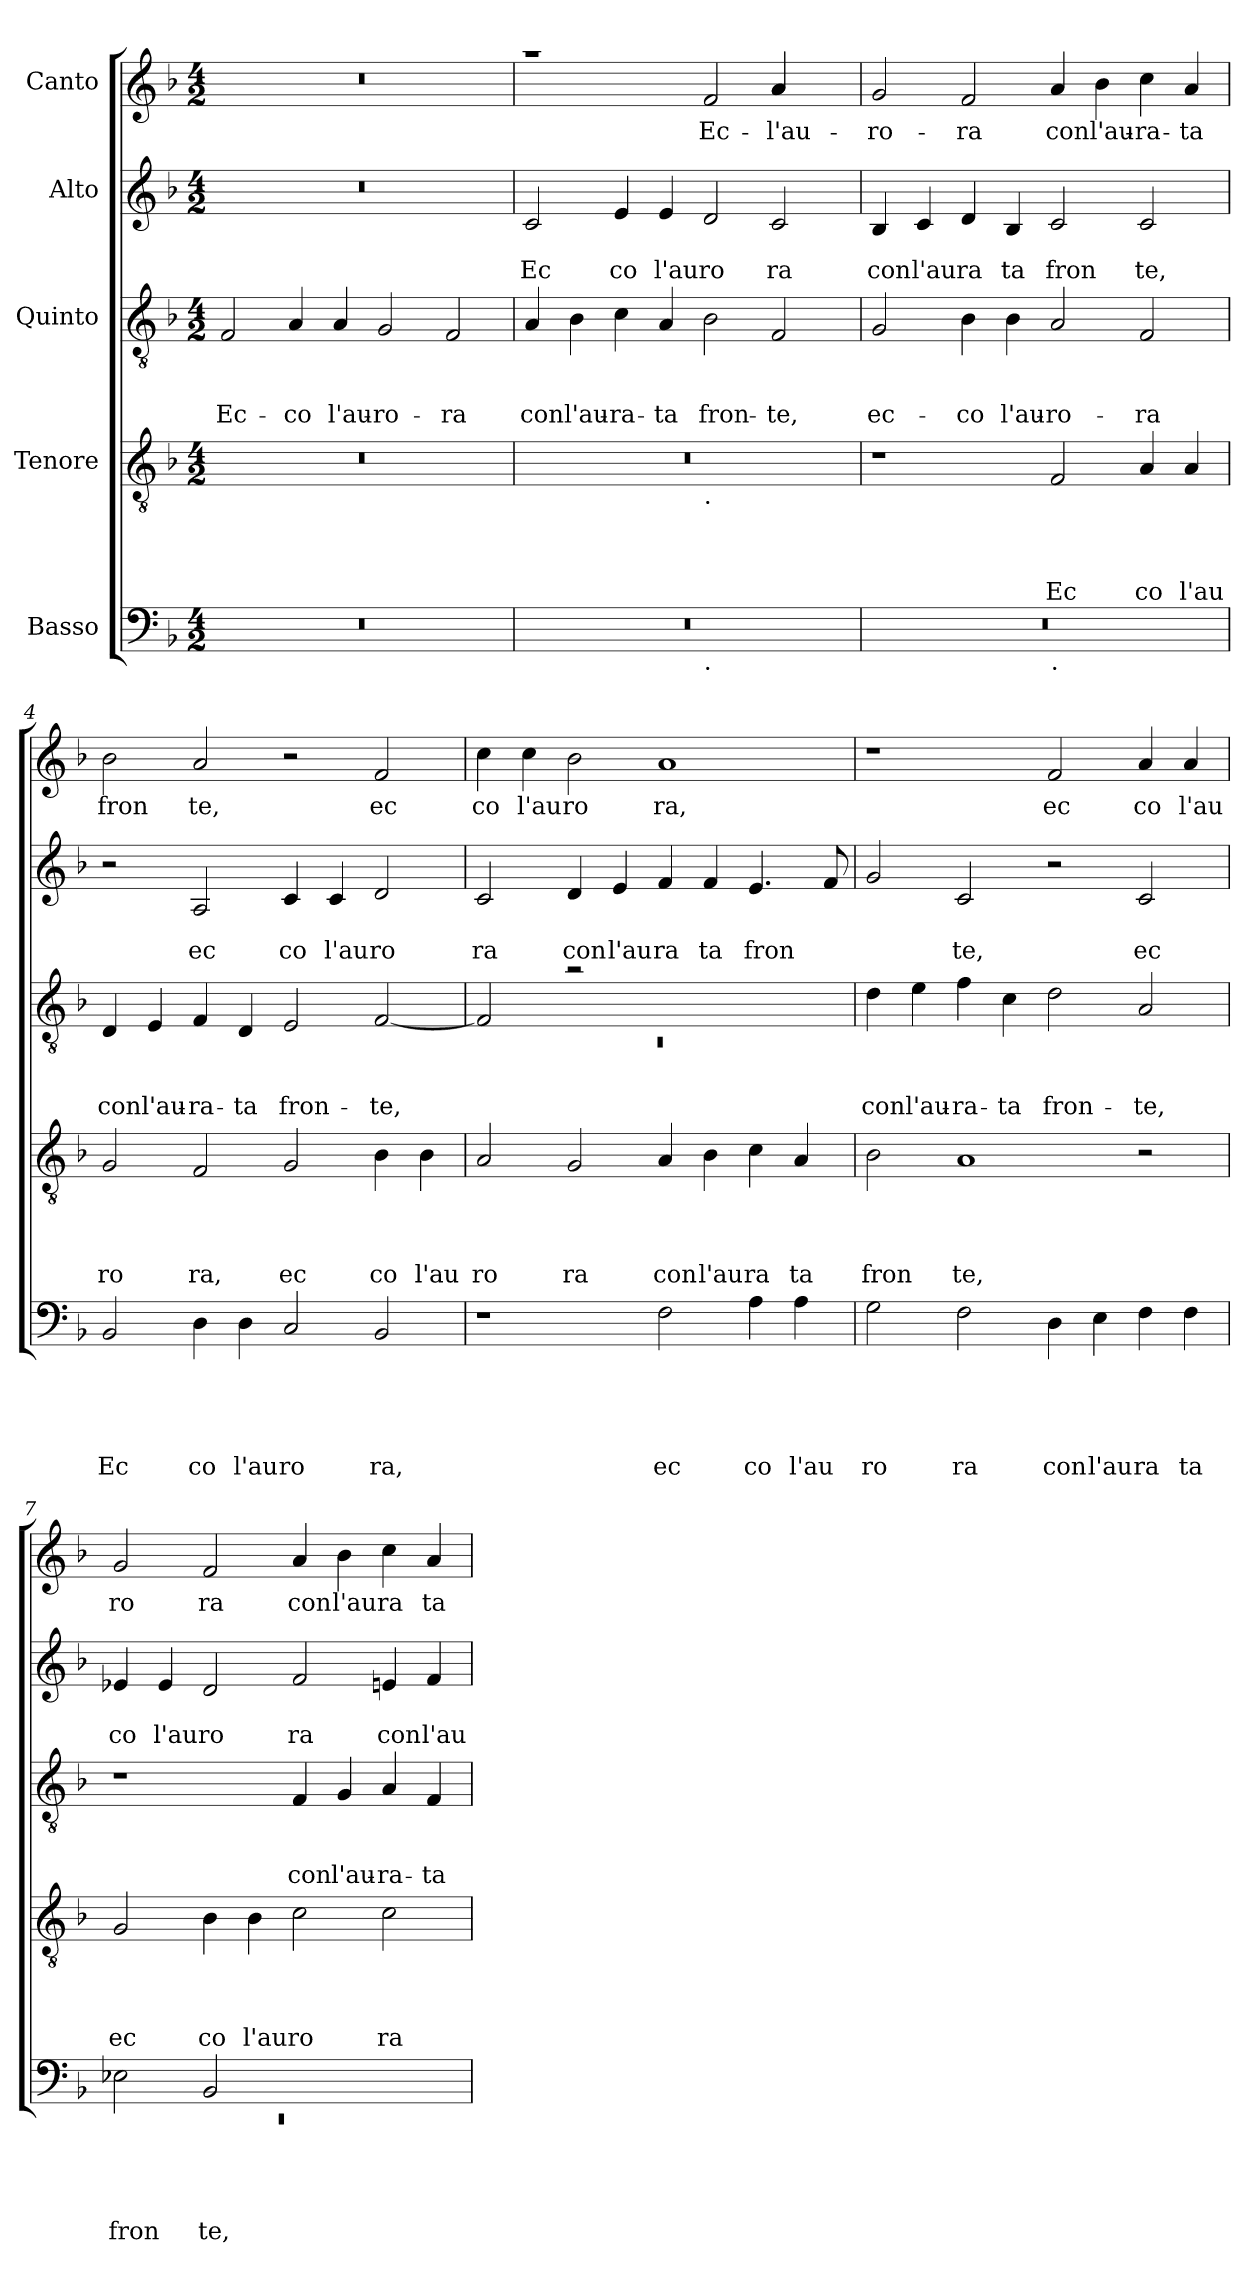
**kern	**text	**text	**text	**text	**text	**kern	**text	**text	**text	**text	**kern	**text	**text	**text	**kern	**text	**text	**kern	**text
*part5	*part5	*part5	*part5	*part5	*part5	*part4	*part4	*part4	*part4	*part4	*part3	*part3	*part3	*part3	*part2	*part2	*part2	*part1	*part1
*staff5	*staff5	*staff5	*staff5	*staff5	*staff5	*staff4	*staff4	*staff4	*staff4	*staff4	*staff3	*staff3	*staff3	*staff3	*staff2	*staff2	*staff2	*staff1	*staff1
*I"Basso	*	*	*	*	*	*I"Tenore	*	*	*	*	*I"Quinto	*	*	*	*I"Alto	*	*	*I"Canto	*
*clefF4	*	*	*	*	*	*clefGv2	*	*	*	*	*clefGv2	*	*	*	*clefG2	*	*	*clefG2	*
*k[b-]	*	*	*	*	*	*k[b-]	*	*	*	*	*k[b-]	*	*	*	*k[b-]	*	*	*k[b-]	*
*F:	*	*	*	*	*	*F:	*	*	*	*	*F:	*	*	*	*F:	*	*	*F:	*
*M4/2	*	*	*	*	*	*M4/2	*	*	*	*	*M4/2	*	*	*	*M4/2	*	*	*M4/2	*
=1	=1	=1	=1	=1	=1	=1	=1	=1	=1	=1	=1	=1	=1	=1	=1	=1	=1	=1	=1
!	!	!	!	!	!	!	!	!	!	!	!	!	!	!LO:LY:b	!	!	!	!	!
0r	.	.	.	.	.	0r	.	.	.	.	2F/	.	.	Ec-	0r	.	.	0r	.
!	!	!	!	!	!	!	!	!	!	!	!	!	!	!LO:LY:b	!	!	!	!	!
.	.	.	.	.	.	.	.	.	.	.	4A/	.	.	-co	.	.	.	.	.
!	!	!	!	!	!	!	!	!	!	!	!	!	!	!LO:LY:b	!	!	!	!	!
.	.	.	.	.	.	.	.	.	.	.	4A/	.	.	l'au-	.	.	.	.	.
!	!	!	!	!	!	!	!	!	!	!	!	!	!	!LO:LY:b	!	!	!	!	!
.	.	.	.	.	.	.	.	.	.	.	2G/	.	.	-ro-	.	.	.	.	.
!	!	!	!	!	!	!	!	!	!	!	!	!	!	!LO:LY:b	!	!	!	!	!
.	.	.	.	.	.	.	.	.	.	.	2F/	.	.	-ra	.	.	.	.	.
=2	=2	=2	=2	=2	=2	=2	=2	=2	=2	=2	=2	=2	=2	=2	=2	=2	=2	=2	=2
!	!	!	!	!	!	!	!	!	!	!	!	!	!	!LO:LY:b	!	!	!LO:LY:b	!	!
*^	*	*	*	*	*	*^	*	*	*	*	*	*	*	*	*	*	*	*^	*
0r	1ryy	.	.	.	.	.	0r	1ryy	.	.	.	.	4A/	.	.	con	2c/	.	Ec	1raa	1.ryy	.
!	!	!	!	!	!	!	!	!	!	!	!	!	!	!	!	!LO:LY:b	!	!	!	!	!	!
.	.	.	.	.	.	.	.	.	.	.	.	.	4B-\	.	.	l'au-	.	.	.	.	.	.
!	!	!	!	!	!	!	!	!	!	!	!	!	!	!	!	!LO:LY:b	!	!	!LO:LY:b	!	!	!
.	.	.	.	.	.	.	.	.	.	.	.	.	4c\	.	.	-ra-	4e/	.	co	.	.	.
!	!	!	!	!	!	!	!	!	!	!	!	!	!	!	!	!LO:LY:b	!	!	!LO:LY:b	!	!	!
.	.	.	.	.	.	.	.	.	.	.	.	.	4A/	.	.	-ta	4e/	.	l'au	.	.	.
!	!	!	!	!	!	!	!	!LO:TX:b:t=.	!	!	!	!	!	!	!	!	!	!	!	!	!	!
!	!LO:TX:b:t=.	!	!	!	!	!	!	!	!	!	!	!	!	!	!	!	!	!	!	!	!	!
!	!	!	!	!	!	!	!	!	!	!	!	!	!	!	!	!LO:LY:b	!	!	!LO:LY:b	!	!	!LO:LY:b
.	1ryy	.	.	.	.	.	.	1ryy	.	.	.	.	2B-\	.	.	fron-	2d/	.	ro	2f/	.	Ec-
!	!	!	!	!	!	!	!	!	!	!	!	!	!	!	!	!LO:LY:b	!	!	!LO:LY:b	!	!	!LO:LY:b
!	!	!	!	!	!	!	!	!	!	!	!	!	!	!	!	!	!	!	!	!	!	!LO:LY:b
.	.	.	.	.	.	.	.	.	.	.	.	.	2F/	.	.	-te,	2c/	.	ra	4a/	4a/	l'au-
.	.	.	.	.	.	.	.	.	.	.	.	.	.	.	.	.	.	.	.	4ryy	4ryy	.
=3	=3	=3	=3	=3	=3	=3	=3	=3	=3	=3	=3	=3	=3	=3	=3	=3	=3	=3	=3	=3	=3	=3
!	!	!	!	!	!	!	!	!	!	!	!	!	!	!	!	!LO:LY:b	!	!	!LO:LY:b	!	!	!LO:LY:b
*	*	*	*	*	*	*	*v	*v	*	*	*	*	*	*	*	*	*	*	*	*v	*v	*
0r	1ryy	.	.	.	.	.	1r	.	.	.	.	2G/	.	.	ec-	4B-/	.	con	2g/	-ro-
!	!	!	!	!	!	!	!	!	!	!	!	!	!	!	!	!	!	!LO:LY:b	!	!
.	.	.	.	.	.	.	.	.	.	.	.	.	.	.	.	4c/	.	l'au	.	.
!	!	!	!	!	!	!	!	!	!	!	!	!	!	!	!LO:LY:b	!	!	!LO:LY:b	!	!LO:LY:b
.	.	.	.	.	.	.	.	.	.	.	.	4B-\	.	.	-co	4d/	.	ra	2f/	-ra
!	!	!	!	!	!	!	!	!	!	!	!	!	!	!	!LO:LY:b	!	!	!LO:LY:b	!	!
.	.	.	.	.	.	.	.	.	.	.	.	4B-\	.	.	l'au-	4B-/	.	ta	.	.
!	!LO:TX:b:t=.	!	!	!	!	!	!	!	!	!	!	!	!	!	!	!	!	!	!	!
!	!	!	!	!	!	!	!	!	!	!	!LO:LY:b	!	!	!	!LO:LY:b	!	!	!LO:LY:b	!	!LO:LY:b
.	1ryy	.	.	.	.	.	2F/	.	.	.	Ec	2A/	.	.	-ro-	2c/	.	fron	4a/	con
!	!	!	!	!	!	!	!	!	!	!	!	!	!	!	!	!	!	!	!	!LO:LY:b
.	.	.	.	.	.	.	.	.	.	.	.	.	.	.	.	.	.	.	4b-\	l'au-
!	!	!	!	!	!	!	!	!	!	!	!LO:LY:b	!	!	!	!LO:LY:b	!	!	!LO:LY:b	!	!LO:LY:b
.	.	.	.	.	.	.	4A/	.	.	.	co	2F/	.	.	-ra	2c/	.	te,	4cc\	-ra-
!	!	!	!	!	!	!	!	!	!	!	!LO:LY:b	!	!	!	!	!	!	!	!	!LO:LY:b
.	.	.	.	.	.	.	4A/	.	.	.	l'au	.	.	.	.	.	.	.	4a/	-ta
!!LO:LB:g=z
=4	=4	=4	=4	=4	=4	=4	=4	=4	=4	=4	=4	=4	=4	=4	=4	=4	=4	=4	=4	=4
!	!	!	!	!	!	!LO:LY:b	!	!	!	!	!LO:LY:b	!	!	!	!LO:LY:b	!	!	!	!	!LO:LY:b
*v	*v	*	*	*	*	*	*	*	*	*	*	*	*	*	*	*	*	*	*	*
2BB-/	.	.	.	.	Ec	2G/	.	.	.	ro	4D/	.	.	con	2r	.	.	2b-\	fron
!	!	!	!	!	!	!	!	!	!	!	!	!	!	!LO:LY:b	!	!	!	!	!
.	.	.	.	.	.	.	.	.	.	.	4E/	.	.	l'au-	.	.	.	.	.
!	!	!	!	!	!LO:LY:b	!	!	!	!	!LO:LY:b	!	!	!	!LO:LY:b	!	!	!LO:LY:b	!	!LO:LY:b
4D\	.	.	.	.	co	2F/	.	.	.	ra,	4F/	.	.	-ra-	2A/	.	ec	2a/	te,
!	!	!	!	!	!LO:LY:b	!	!	!	!	!	!	!	!	!LO:LY:b	!	!	!	!	!
4D\	.	.	.	.	l'au	.	.	.	.	.	4D/	.	.	-ta	.	.	.	.	.
!	!	!	!	!	!LO:LY:b	!	!	!	!	!LO:LY:b	!	!	!	!LO:LY:b	!	!	!LO:LY:b	!	!
2C/	.	.	.	.	ro	2G/	.	.	.	ec	2E/	.	.	fron-	4c/	.	co	2r	.
!	!	!	!	!	!	!	!	!	!	!	!	!	!	!	!	!	!LO:LY:b	!	!
.	.	.	.	.	.	.	.	.	.	.	.	.	.	.	4c/	.	l'au	.	.
!	!	!	!	!	!LO:LY:b	!	!	!	!	!LO:LY:b	!	!	!	!LO:LY:b	!	!	!LO:LY:b	!	!LO:LY:b
2BB-/	.	.	.	.	ra,	4B-\	.	.	.	co	[<2F/	.	.	-te,	2d/	.	ro	2f/	ec
!	!	!	!	!	!	!	!	!	!	!LO:LY:b	!	!	!	!	!	!	!	!	!
.	.	.	.	.	.	4B-\	.	.	.	l'au	.	.	.	.	.	.	.	.	.
=5	=5	=5	=5	=5	=5	=5	=5	=5	=5	=5	=5	=5	=5	=5	=5	=5	=5	=5	=5
*	*	*	*	*	*	*	*	*	*	*	*^	*	*	*	*	*	*	*	*
!	!	!	!	!	!	!	!	!	!	!LO:LY:b	!	!LO:N:vis=1	!	!	!	!	!	!LO:LY:b	!	!LO:LY:b
1r	.	.	.	.	.	2A/	.	.	.	ro	2F/]	0rC	.	.	.	2c/	.	ra	4cc>\	co
!	!	!	!	!	!	!	!	!	!	!	!	!	!	!	!	!	!	!	!	!LO:LY:b
.	.	.	.	.	.	.	.	.	.	.	.	.	.	.	.	.	.	.	4cc\	l'au
!	!	!	!	!	!	!	!	!	!	!LO:LY:b	!	!	!	!	!	!	!	!LO:LY:b	!	!LO:LY:b
.	.	.	.	.	.	2G/	.	.	.	ra	2ra	.	.	.	.	4d/	.	con	2b-\	ro
!	!	!	!	!	!	!	!	!	!	!	!	!	!	!	!	!	!	!LO:LY:b	!	!
.	.	.	.	.	.	.	.	.	.	.	.	.	.	.	.	4e/	.	l'au	.	.
!	!	!	!	!	!LO:LY:b	!	!	!	!	!LO:LY:b	!	!	!	!	!	!	!	!LO:LY:b	!	!LO:LY:b
2F\	.	.	.	.	ec	4A/	.	.	.	con	1ryy	.	.	.	.	4f/	.	ra	1a	ra,
!	!	!	!	!	!	!	!	!	!	!LO:LY:b	!	!	!	!	!	!	!	!LO:LY:b	!	!
.	.	.	.	.	.	4B-\	.	.	.	l'au	.	.	.	.	.	4f/	.	ta	.	.
!	!	!	!	!	!LO:LY:b	!	!	!	!	!LO:LY:b	!	!	!	!	!	!	!	!LO:LY:b	!	!
4A\	.	.	.	.	co	4c\	.	.	.	ra	.	.	.	.	.	4.e/	.	fron	.	.
!	!	!	!	!	!LO:LY:b	!	!	!	!	!LO:LY:b	!	!	!	!	!	!	!	!	!	!
4A\	.	.	.	.	l'au	4A/	.	.	.	ta	.	.	.	.	.	.	.	.	.	.
.	.	.	.	.	.	.	.	.	.	.	.	.	.	.	.	8f/	.	.	.	.
*	*	*	*	*	*	*	*	*	*	*	*v	*v	*	*	*	*	*	*	*	*
=6	=6	=6	=6	=6	=6	=6	=6	=6	=6	=6	=6	=6	=6	=6	=6	=6	=6	=6	=6
!	!	!	!	!	!LO:LY:b	!	!	!	!	!LO:LY:b	!	!	!	!LO:LY:b	!	!	!	!	!
2G\	.	.	.	.	ro	2B-\	.	.	.	fron	4d\	.	.	con	2g/	.	.	1r	.
!	!	!	!	!	!	!	!	!	!	!	!	!	!	!LO:LY:b	!	!	!	!	!
.	.	.	.	.	.	.	.	.	.	.	4e\	.	.	l'au-	.	.	.	.	.
!	!	!	!	!	!LO:LY:b	!	!	!	!	!LO:LY:b	!	!	!	!LO:LY:b	!	!	!LO:LY:b	!	!
2F\	.	.	.	.	ra	1A	.	.	.	te,	4f\	.	.	-ra-	2c/	.	te,	.	.
!	!	!	!	!	!	!	!	!	!	!	!	!	!	!LO:LY:b	!	!	!	!	!
.	.	.	.	.	.	.	.	.	.	.	4c\	.	.	-ta	.	.	.	.	.
!	!	!	!	!	!LO:LY:b	!	!	!	!	!	!	!	!	!LO:LY:b	!	!	!	!	!LO:LY:b
4D\	.	.	.	.	con	.	.	.	.	.	2d\	.	.	fron-	2r	.	.	2f/	ec
!	!	!	!	!	!LO:LY:b	!	!	!	!	!	!	!	!	!	!	!	!	!	!
4E\	.	.	.	.	l'au	.	.	.	.	.	.	.	.	.	.	.	.	.	.
!	!	!	!	!	!LO:LY:b	!	!	!	!	!	!	!	!	!LO:LY:b	!	!	!LO:LY:b	!	!LO:LY:b
4F\	.	.	.	.	ra	2r	.	.	.	.	2A/	.	.	-te,	2c/	.	ec	4a/	co
!	!	!	!	!	!LO:LY:b	!	!	!	!	!	!	!	!	!	!	!	!	!	!LO:LY:b
4F\	.	.	.	.	ta	.	.	.	.	.	.	.	.	.	.	.	.	4a/	l'au
=7	=7	=7	=7	=7	=7	=7	=7	=7	=7	=7	=7	=7	=7	=7	=7	=7	=7	=7	=7
*^	*	*	*	*	*	*	*	*	*	*	*	*	*	*	*	*	*	*	*
!	!LO:N:vis=1	!	!	!	!	!LO:LY:b	!	!	!	!	!LO:LY:b	!	!	!	!	!	!	!LO:LY:b	!	!LO:LY:b
2E-X\	0rEE	.	.	.	.	fron	2G/	.	.	.	ec	1r	.	.	.	4e-X/	.	co	2g/	ro
!	!	!	!	!	!	!	!	!	!	!	!	!	!	!	!	!	!	!LO:LY:b	!	!
.	.	.	.	.	.	.	.	.	.	.	.	.	.	.	.	4e-/	.	l'au	.	.
!	!	!	!	!	!	!LO:LY:b	!	!	!	!	!LO:LY:b	!	!	!	!	!	!	!LO:LY:b	!	!LO:LY:b
2BB-/	.	.	.	.	.	te,	4B-\	.	.	.	co	.	.	.	.	2d/	.	ro	2f/	ra
!	!	!	!	!	!	!	!	!	!	!	!LO:LY:b	!	!	!	!	!	!	!	!	!
.	.	.	.	.	.	.	4B-\	.	.	.	l'au	.	.	.	.	.	.	.	.	.
!	!	!	!	!	!	!	!	!	!	!	!LO:LY:b	!	!	!	!LO:LY:b	!	!	!LO:LY:b	!	!LO:LY:b
1ryy	.	.	.	.	.	.	2c\	.	.	.	ro	4F/	.	.	con	2f/	.	ra	4a/	con
!	!	!	!	!	!	!	!	!	!	!	!	!	!	!	!LO:LY:b	!	!	!	!	!LO:LY:b
.	.	.	.	.	.	.	.	.	.	.	.	4G/	.	.	l'au-	.	.	.	4b-\	l'au
!	!	!	!	!	!	!	!	!	!	!	!LO:LY:b	!	!	!	!LO:LY:b	!	!	!LO:LY:b	!	!LO:LY:b
.	.	.	.	.	.	.	2c\	.	.	.	ra	4A/	.	.	-ra-	4en/	.	con	4cc\	ra
!	!	!	!	!	!	!	!	!	!	!	!	!	!	!	!LO:LY:b	!	!	!LO:LY:b	!	!LO:LY:b
.	.	.	.	.	.	.	.	.	.	.	.	4F/	.	.	-ta	4f/	.	l'au	4a/	ta
*v	*v	*	*	*	*	*	*	*	*	*	*	*	*	*	*	*	*	*	*	*
=	=	=	=	=	=	=	=	=	=	=	=	=	=	=	=	=	=	=	=
*-	*-	*-	*-	*-	*-	*-	*-	*-	*-	*-	*-	*-	*-	*-	*-	*-	*-	*-	*-
